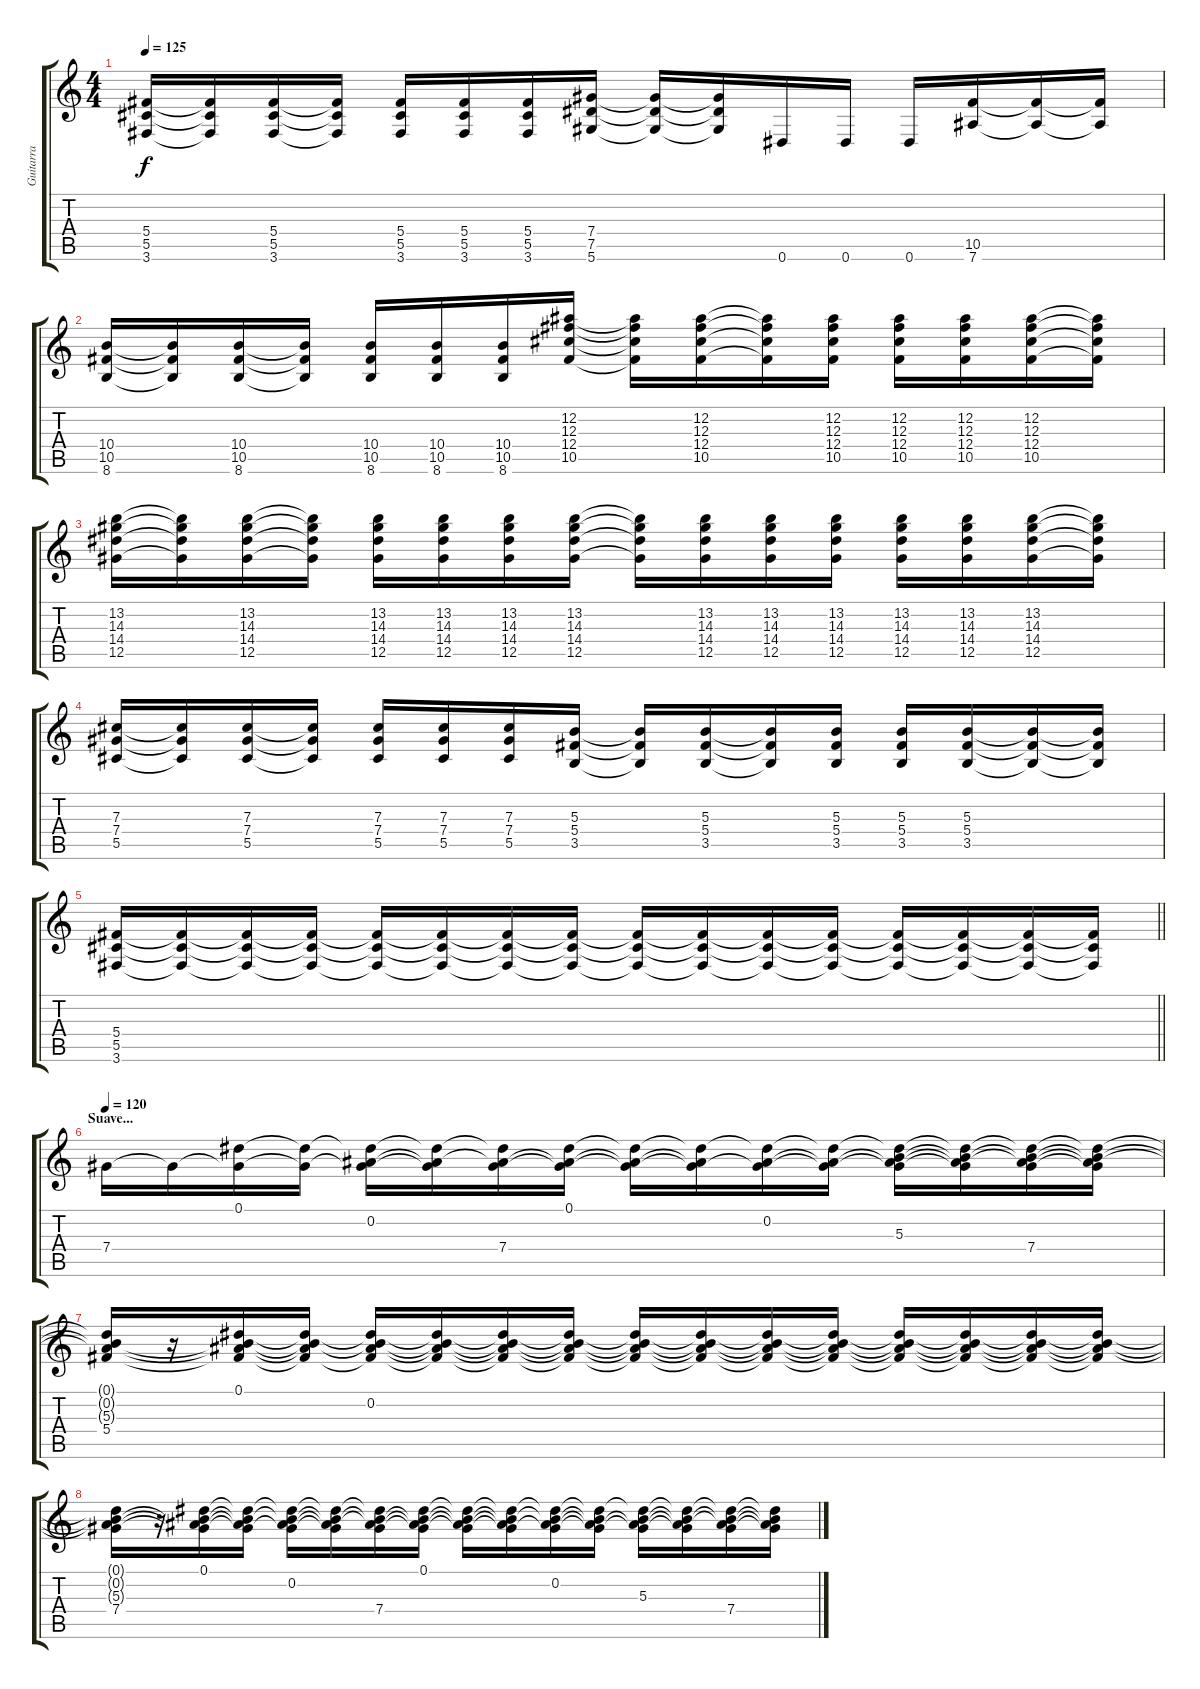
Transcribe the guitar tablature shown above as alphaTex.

\track ("Guitarra" "Guitarra") {instrument distortionguitar}
\staff {score tabs}
\tuning (Eb4 Bb3 Gb3 Db3 Ab2 Eb2) {hide}
\ts (4 4)
\tempo 125
\clef g2
\ks c
(5.4 5.5 3.6).16{dy f} (5.4{t} 5.5{t} 3.6{t}).16 (5.4 5.5 3.6).16 (5.4{t} 5.5{t} 3.6{t}).16 (5.4 5.5 3.6).16 (5.4 5.5 3.6).16 (5.4 5.5 3.6).16 (7.4 7.5 5.6).16 (7.4{t} 7.5{t} 5.6{t}).16 (7.4{t} 7.5{t} 5.6{t}).16 0.6.16 0.6.16 0.6.16 (10.5 7.6).16 (10.5{t} 7.6{t}).16 (10.5{t} 7.6{t}).16 |
(10.4 10.5 8.6).16 (10.4{t} 10.5{t} 8.6{t}).16 (10.4 10.5 8.6).16 (10.4{t} 10.5{t} 8.6{t}).16 (10.4 10.5 8.6).16 (10.4 10.5 8.6).16 (10.4 10.5 8.6).16 (12.2 12.3 12.4 10.5).16 (12.2{t} 12.3{t} 12.4{t} 10.5{t}).16 (12.2 12.3 12.4 10.5).16 (12.2{t} 12.3{t} 12.4{t} 10.5{t}).16 (12.2 12.3 12.4 10.5).16 (12.2 12.3 12.4 10.5).16 (12.2 12.3 12.4 10.5).16 (12.2 12.3 12.4 10.5).16 (12.2{t} 12.3{t} 12.4{t} 10.5{t}).16 |
(13.2 14.3 14.4 12.5).16 (13.2{t} 14.3{t} 14.4{t} 12.5{t}).16 (13.2 14.3 14.4 12.5).16 (13.2{t} 14.3{t} 14.4{t} 12.5{t}).16 (13.2 14.3 14.4 12.5).16 (13.2 14.3 14.4 12.5).16 (13.2 14.3 14.4 12.5).16 (13.2 14.3 14.4 12.5).16 (13.2{t} 14.3{t} 14.4{t} 12.5{t}).16 (13.2 14.3 14.4 12.5).16 (13.2 14.3 14.4 12.5).16 (13.2 14.3 14.4 12.5).16 (13.2 14.3 14.4 12.5).16 (13.2 14.3 14.4 12.5).16 (13.2 14.3 14.4 12.5).16 (13.2{t} 14.3{t} 14.4{t} 12.5{t}).16 |
(7.3 7.4 5.5).16 (7.3{t} 7.4{t} 5.5{t}).16 (7.3 7.4 5.5).16 (7.3{t} 7.4{t} 5.5{t}).16 (7.3 7.4 5.5).16 (7.3 7.4 5.5).16 (7.3 7.4 5.5).16 (5.3 5.4 3.5).16 (5.3{t} 5.4{t} 3.5{t}).16 (5.3 5.4 3.5).16 (5.3{t} 5.4{t} 3.5{t}).16 (5.3 5.4 3.5).16 (5.3 5.4 3.5).16 (5.3 5.4 3.5).16 (5.3{t} 5.4{t} 3.5{t}).16 (5.3{t} 5.4{t} 3.5{t}).16 |
\barLineRight lightlight
(5.4 5.5 3.6).16 (5.4{t} 5.5{t} 3.6{t}).16{volume 11} (5.4{t} 5.5{t} 3.6{t}).16{volume 10} (5.4{t} 5.5{t} 3.6{t}).16{volume 10} (5.4{t} 5.5{t} 3.6{t}).16{volume 9} (5.4{t} 5.5{t} 3.6{t}).16{volume 9} (5.4{t} 5.5{t} 3.6{t}).16{volume 8} (5.4{t} 5.5{t} 3.6{t}).16{volume 8} (5.4{t} 5.5{t} 3.6{t}).16{volume 7} (5.4{t} 5.5{t} 3.6{t}).16{volume 7} (5.4{t} 5.5{t} 3.6{t}).16{volume 6} (5.4{t} 5.5{t} 3.6{t}).16{volume 5} (5.4{t} 5.5{t} 3.6{t}).16{volume 4} (5.4{t} 5.5{t} 3.6{t}).16{volume 3} (5.4{t} 5.5{t} 3.6{t}).16{volume 2} (5.4{t} 5.5{t} 3.6{t}).16{volume 1} |
\section ("" "Suave...")
\tempo 120
7.4.16{volume 11 instrument electricguitarjazz} 7.4{t}.16 (0.1 7.4{t}).16 (0.1{t} 7.4{t}).16 (0.1{t} 0.2 7.4{t}).16 (0.1{t} 0.2{t} 7.4{t}).16 (0.1{t} 0.2{t} 7.4).16 (0.1 0.2{t} 7.4{t}).16 (0.1{t} 0.2{t} 7.4{t}).16 (0.1{t} 0.2{t} 7.4{t}).16 (0.1{t} 0.2 7.4{t}).16 (0.1{t} 0.2{t} 7.4{t}).16 (0.1{t} 0.2{t} 5.3 7.4{t}).16 (0.1{t} 0.2{t} 5.3{t} 7.4{t}).16 (0.1{t} 0.2{t} 5.3{t} 7.4).16 (0.1{t} 0.2{t} 5.3{t} 7.4{t}).16 |
(0.1{t} 0.2{t} 5.3{t} 5.4).16 r.16 (0.1 0.2{t} 5.3{t} 5.4{t}).16 (0.1{t} 0.2{t} 5.3{t} 5.4{t}).16 (0.1{t} 0.2 5.3{t} 5.4{t}).16 (0.1{t} 0.2{t} 5.3{t} 5.4{t}).16 (0.1{t} 0.2{t} 5.3{t} 5.4{t}).16 (0.1{t} 0.2{t} 5.3{t} 5.4{t}).16 (0.1{t} 0.2{t} 5.3{t} 5.4{t}).16 (0.1{t} 0.2{t} 5.3{t} 5.4{t}).16 (0.1{t} 0.2{t} 5.3{t} 5.4{t}).16 (0.1{t} 0.2{t} 5.3{t} 5.4{t}).16 (0.1{t} 0.2{t} 5.3{t} 5.4{t}).16 (0.1{t} 0.2{t} 5.3{t} 5.4{t}).16 (0.1{t} 0.2{t} 5.3{t} 5.4{t}).16 (0.1{t} 0.2{t} 5.3{t} 5.4{t}).16 |
(0.1{t} 0.2{t} 5.3{t} 7.4).16 r.16 (0.1 0.2{t} 5.3{t} 7.4{t}).16 (0.1{t} 0.2{t} 5.3{t} 7.4{t}).16 (0.1{t} 0.2 5.3{t} 7.4{t}).16 (0.1{t} 0.2{t} 5.3{t} 7.4{t}).16 (0.1{t} 0.2{t} 5.3{t} 7.4).16 (0.1 0.2{t} 5.3{t} 7.4{t}).16 (0.1{t} 0.2{t} 5.3{t} 7.4{t}).16 (0.1{t} 0.2{t} 5.3{t} 7.4{t}).16 (0.1{t} 0.2 5.3{t} 7.4{t}).16 (0.1{t} 0.2{t} 5.3{t} 7.4{t}).16 (0.1{t} 0.2{t} 5.3 7.4{t}).16 (0.1{t} 0.2{t} 5.3{t} 7.4{t}).16 (0.1{t} 0.2{t} 5.3{t} 7.4).16 (0.1{t} 0.2{t} 5.3{t} 7.4{t}).16
